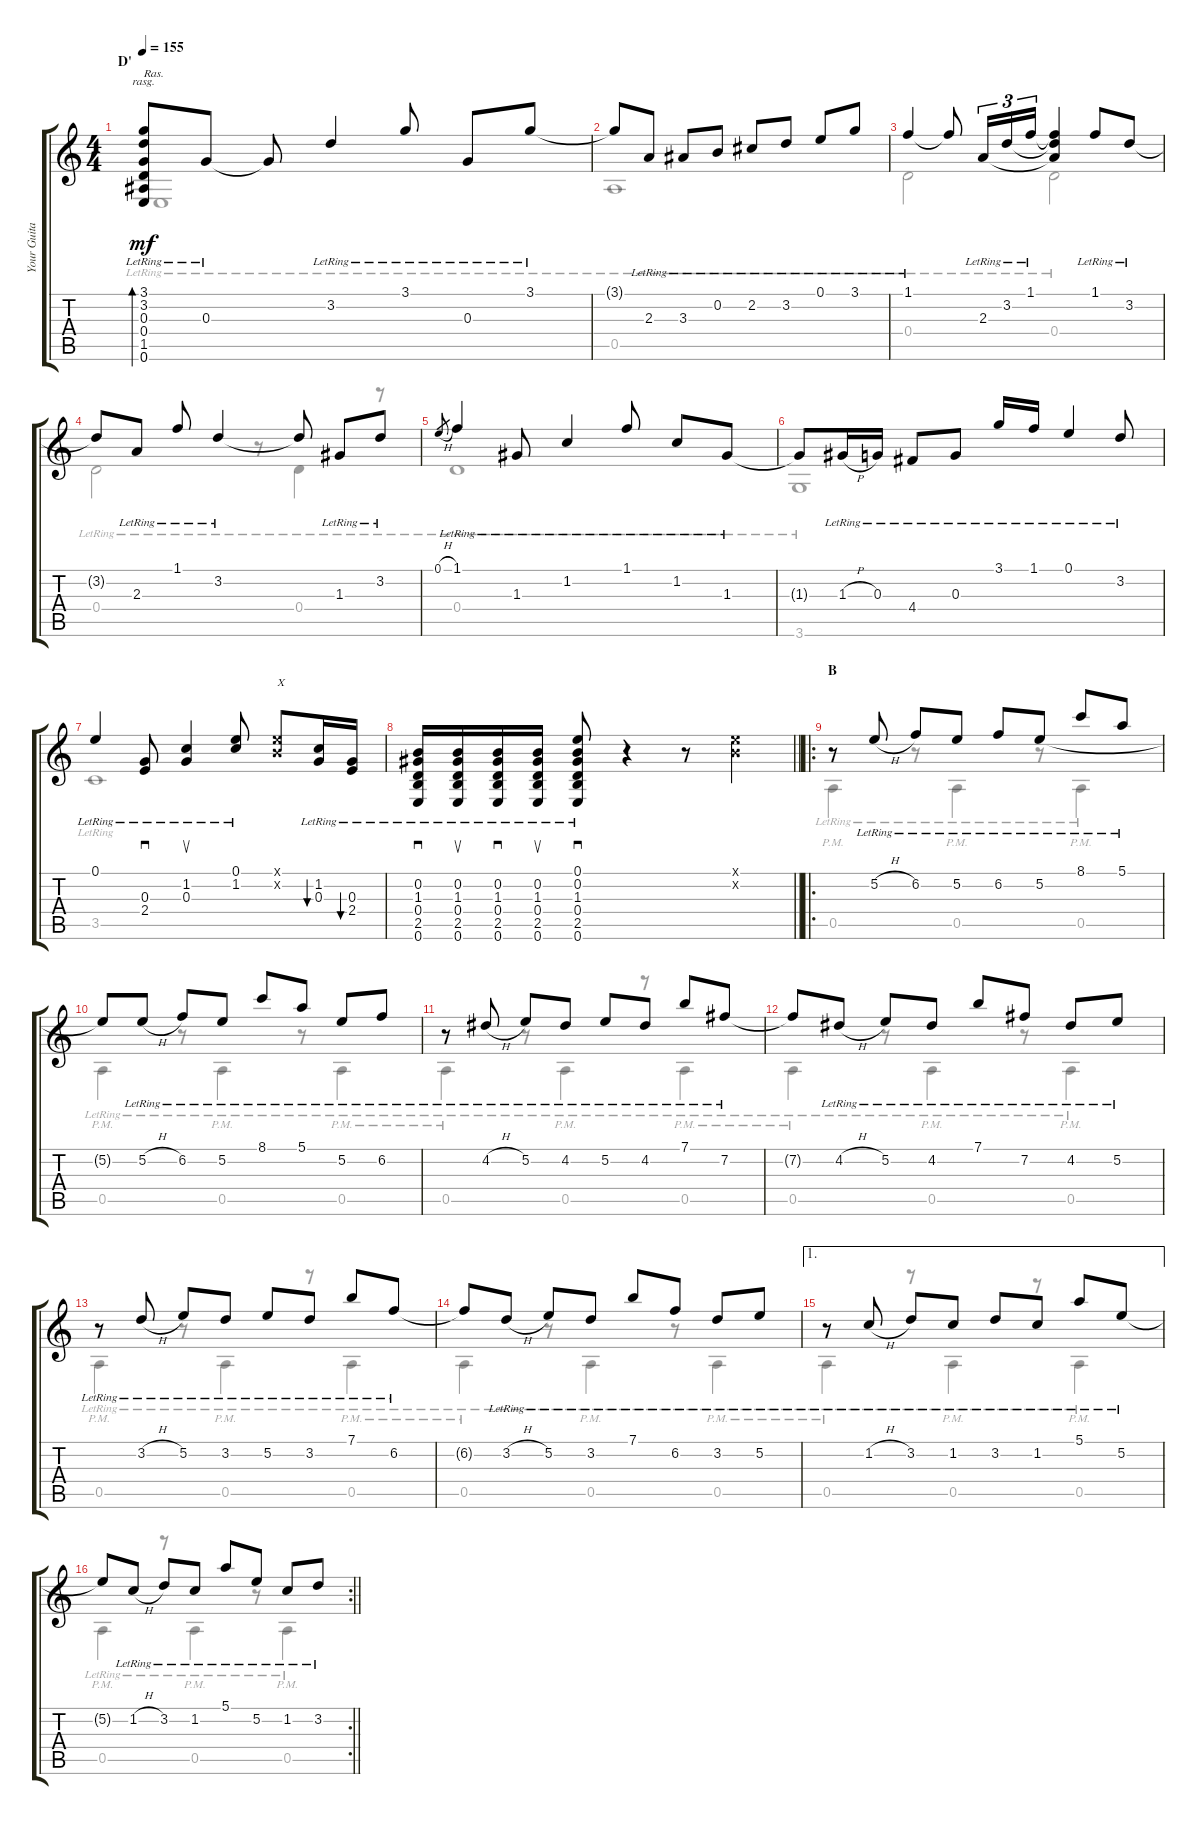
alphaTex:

\track ("Your Guitar" "Your Guita") {instrument acousticguitarsteel}
\staff {score tabs}
\tuning (E4 B3 G3 D3 A2 E2) {hide}
\voice
\ts (4 4)
\section ("" "D'")
\tempo 155
\clef g2
\ks c
(3.1{lr} 3.2{lr} 0.3{lr} 0.4{lr} 1.5{lr} 0.6{lr}).8{bd 480 rasg ii txt "Ras." dy mf} 0.3{lr}.8 0.3{t}.8 3.2{lr}.4 3.1{lr}.8 0.3{lr}.8 3.1{lr}.8 |
3.1{t}.8 2.3{lr}.8 3.3{lr}.8 0.2{lr}.8 2.2{lr}.8 3.2{lr}.8 0.1{lr}.8 3.1{lr}.8 |
1.1{lr}.4 1.1{t}.8 2.3{lr}.16{tu (3 2)} 3.2{lr}.16{tu (3 2)} 1.1{lr}.16{tu (3 2)} (1.1{t} 3.2{t} 2.3{t}).4 1.1{lr}.8 3.2{lr}.8 |
3.2{t}.8 2.3{lr}.8 1.1{lr}.8 3.2{lr}.4 3.2{t}.8 1.3{lr}.8 3.2{lr}.8 |
0.1{h}.8{gr} 1.1{lr}.4 1.3{lr}.8 1.2{lr}.4 1.1{lr}.8 1.2{lr}.8 1.3{lr}.8 |
1.3{t}.8 1.3{h lr}.16 0.3{lr}.16 4.4{lr}.8 0.3{lr}.8 3.1{lr}.16 1.1{lr}.16 0.1{lr}.4 3.2{lr}.8 |
0.1{lr}.4 (0.3{lr} 2.4{lr}).8{sd} (1.2{lr} 0.3{lr}).4{su} (0.1{lr} 1.2{lr}).8 (0.1{x} 0.2{x}).8{txt "X"} (1.2{lr} 0.3{lr}).16{bu 480} (0.3{lr} 2.4{lr}).16{bu 480} |
\barLineRight lightlight
(0.2{lr} 1.3{lr} 0.4{lr} 2.5{lr} 0.6{lr}).16{sd} (0.2{lr} 1.3{lr} 0.4{lr} 2.5{lr} 0.6{lr}).16{su} (0.2{lr} 1.3{lr} 0.4{lr} 2.5{lr} 0.6{lr}).16{sd} (0.2{lr} 1.3{lr} 0.4{lr} 2.5{lr} 0.6{lr}).16{su} (0.1{lr} 0.2{lr} 1.3{lr} 0.4{lr} 2.5{lr} 0.6{lr}).8{sd} r.4 r.8 (0.1{x} 0.2{x}).4 |
\ro
\section ("" "B")
r.8 5.2{h lr}.8 6.2{lr}.8 5.2{lr}.8 6.2{lr}.8 5.2{lr}.8 8.1{lr}.8 5.1{lr}.8 |
5.2{t}.8 5.2{h lr}.8 6.2{lr}.8 5.2{lr}.8 8.1{lr}.8 5.1{lr}.8 5.2{lr}.8 6.2{lr}.8 |
r.8 4.2{h lr}.8 5.2{lr}.8 4.2{lr}.8 5.2{lr}.8 4.2{lr}.8 7.1{lr}.8 7.2{lr}.8 |
7.2{t}.8 4.2{h lr}.8 5.2{lr}.8 4.2{lr}.8 7.1{lr}.8 7.2{lr}.8 4.2{lr}.8 5.2{lr}.8 |
r.8 3.2{h lr}.8 5.2{lr}.8 3.2{lr}.8 5.2{lr}.8 3.2{lr}.8 7.1{lr}.8 6.2{lr}.8 |
6.2{t}.8 3.2{h lr}.8 5.2{lr}.8 3.2{lr}.8 7.1{lr}.8 6.2{lr}.8 3.2{lr}.8 5.2{lr}.8 |
\ae 1
r.8 1.2{h lr}.8 3.2{lr}.8 1.2{lr}.8 3.2{lr}.8 1.2{lr}.8 5.1{lr}.8 5.2{lr}.8 |
\rc 2
\barLineRight lightlight
5.2{t}.8 1.2{h lr}.8 3.2{lr}.8 1.2{lr}.8 5.1{lr}.8 5.2{lr}.8 1.2{lr}.8 3.2{lr}.8
\voice
\clef g2
\ottava regular
\simile none
\ks c
0.6{lr}.1{dy mf} |
0.5{lr}.1 |
0.4{lr}.2 0.4{lr}.2 |
0.4{lr}.2 r.8 0.4{lr}.4 r.8 |
0.4{lr}.1 |
3.6{lr}.1 |
3.5{lr}.1 |
\barLineRight lightlight
|
0.5{pm lr}.4 r.8 0.5{pm lr}.4 r.8 0.5{pm lr}.4 |
0.5{pm lr}.4 r.8 0.5{pm lr}.4 r.8 0.5{pm lr}.4 |
0.5{pm lr}.4 r.8 0.5{pm lr}.4 r.8 0.5{pm lr}.4 |
0.5{pm lr}.4 r.8 0.5{pm lr}.4 r.8 0.5{pm lr}.4 |
0.5{pm lr}.4 r.8 0.5{pm lr}.4 r.8 0.5{pm lr}.4 |
0.5{pm lr}.4 r.8 0.5{pm lr}.4 r.8 0.5{pm lr}.4 |
0.5{pm lr}.4 r.8 0.5{pm lr}.4 r.8 0.5{pm lr}.4 |
\barLineRight lightlight
0.5{pm lr}.4 r.8 0.5{pm lr}.4 r.8 0.5{pm lr}.4
